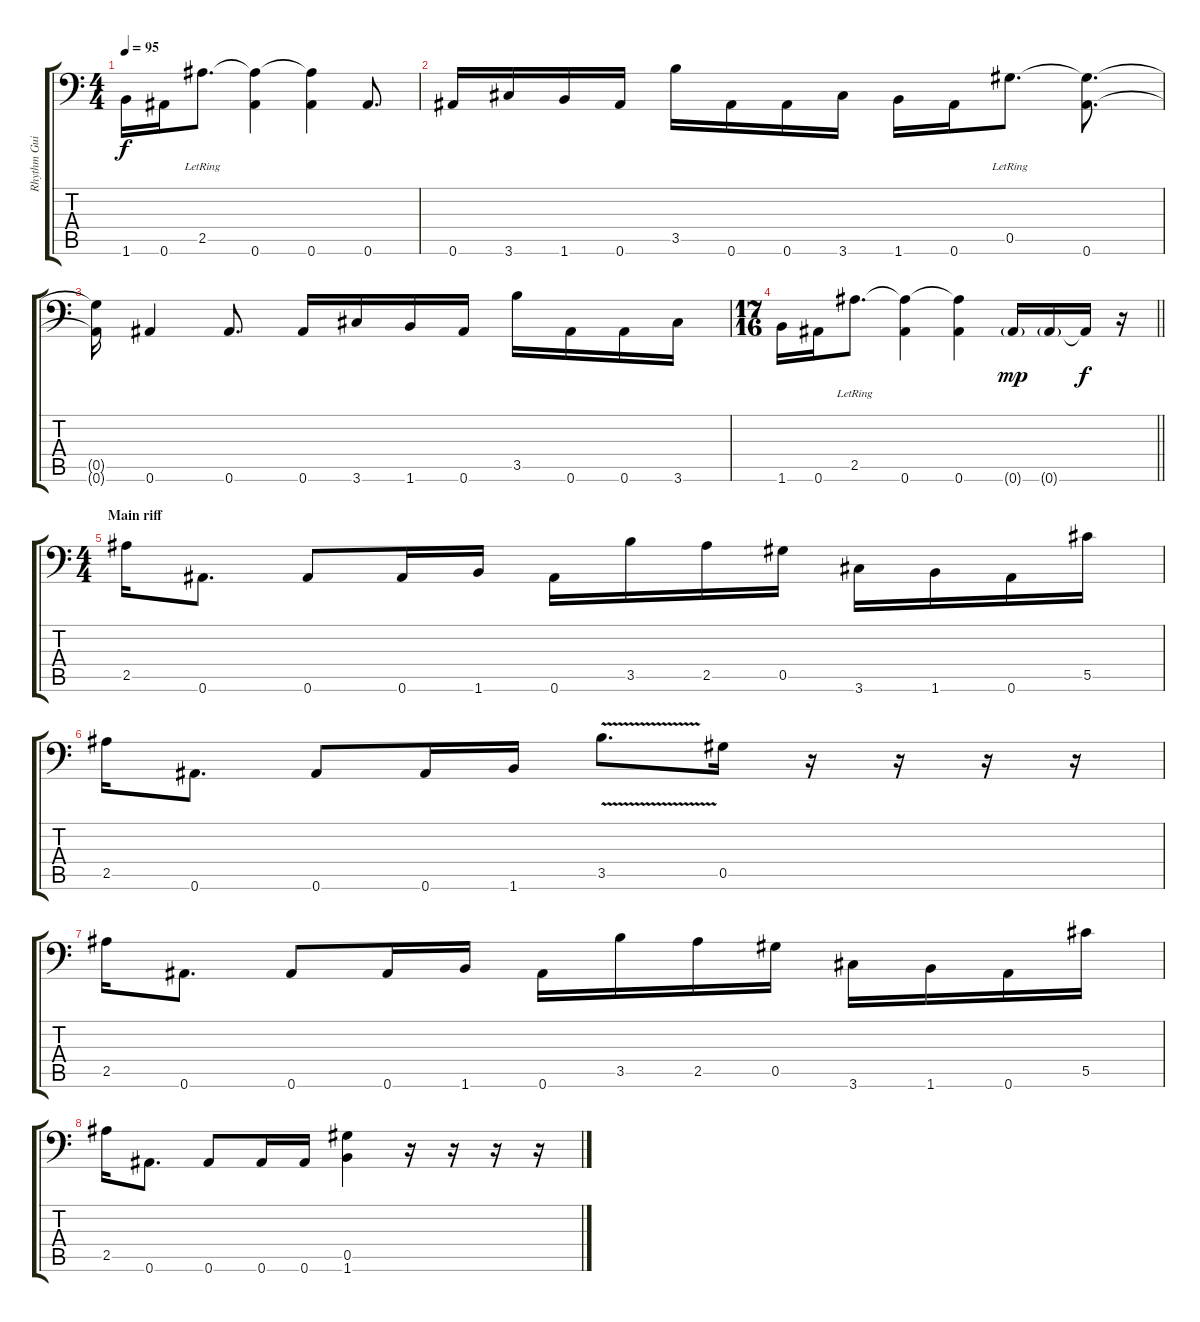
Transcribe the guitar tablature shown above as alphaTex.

\track ("Rhythm Guitar" "Rhythm Gui") {instrument electricguitarclean}
\staff {score tabs}
\tuning (Eb4 Bb3 Gb3 Db3 Ab2 Bb1) {hide}
\ts (4 4)
\tempo 95
\clef f4
\ks c
1.6.16{dy f} 0.6.16 2.5{lr}.8{d} (2.5{t} 0.6).4 (2.5{t} 0.6).4 0.6.8{d} |
0.6.16 3.6.16 1.6.16 0.6.16 3.5.16 0.6.16 0.6.16 3.6.16 1.6.16 0.6.16 0.5{lr}.8{d} (0.5{t} 0.6).8{d} |
(0.5{t} 0.6{t}).16 0.6.4 0.6.8{d} 0.6.16 3.6.16 1.6.16 0.6.16 3.5.16 0.6.16 0.6.16 3.6.16 |
\ts (17 16)
\barLineRight lightlight
1.6.16 0.6.16 2.5{lr}.8{d} (2.5{t} 0.6).4 (2.5{t} 0.6).4 0.6{g}.16{dy mp volume 16 instrument distortionguitar} 0.6{g}.16 0.6{t}.16{dy f} r.16 |
\ts (4 4)
\section ("" "Main riff")
2.5.16 0.6.8{d} 0.6.8 0.6.16 1.6.16 0.6.16 3.5.16 2.5.16 0.5.16 3.6.16 1.6.16 0.6.16 5.5.16 |
2.5.16 0.6.8{d} 0.6.8 0.6.16 1.6.16 3.5{v}.8{d} 0.5.16 r.16 r.16 r.16 r.16 |
2.5.16 0.6.8{d} 0.6.8 0.6.16 1.6.16 0.6.16 3.5.16 2.5.16 0.5.16 3.6.16 1.6.16 0.6.16 5.5.16 |
2.5.16 0.6.8{d} 0.6.8 0.6.16 0.6.16 (0.5 1.6).4 r.16 r.16 r.16 r.16
